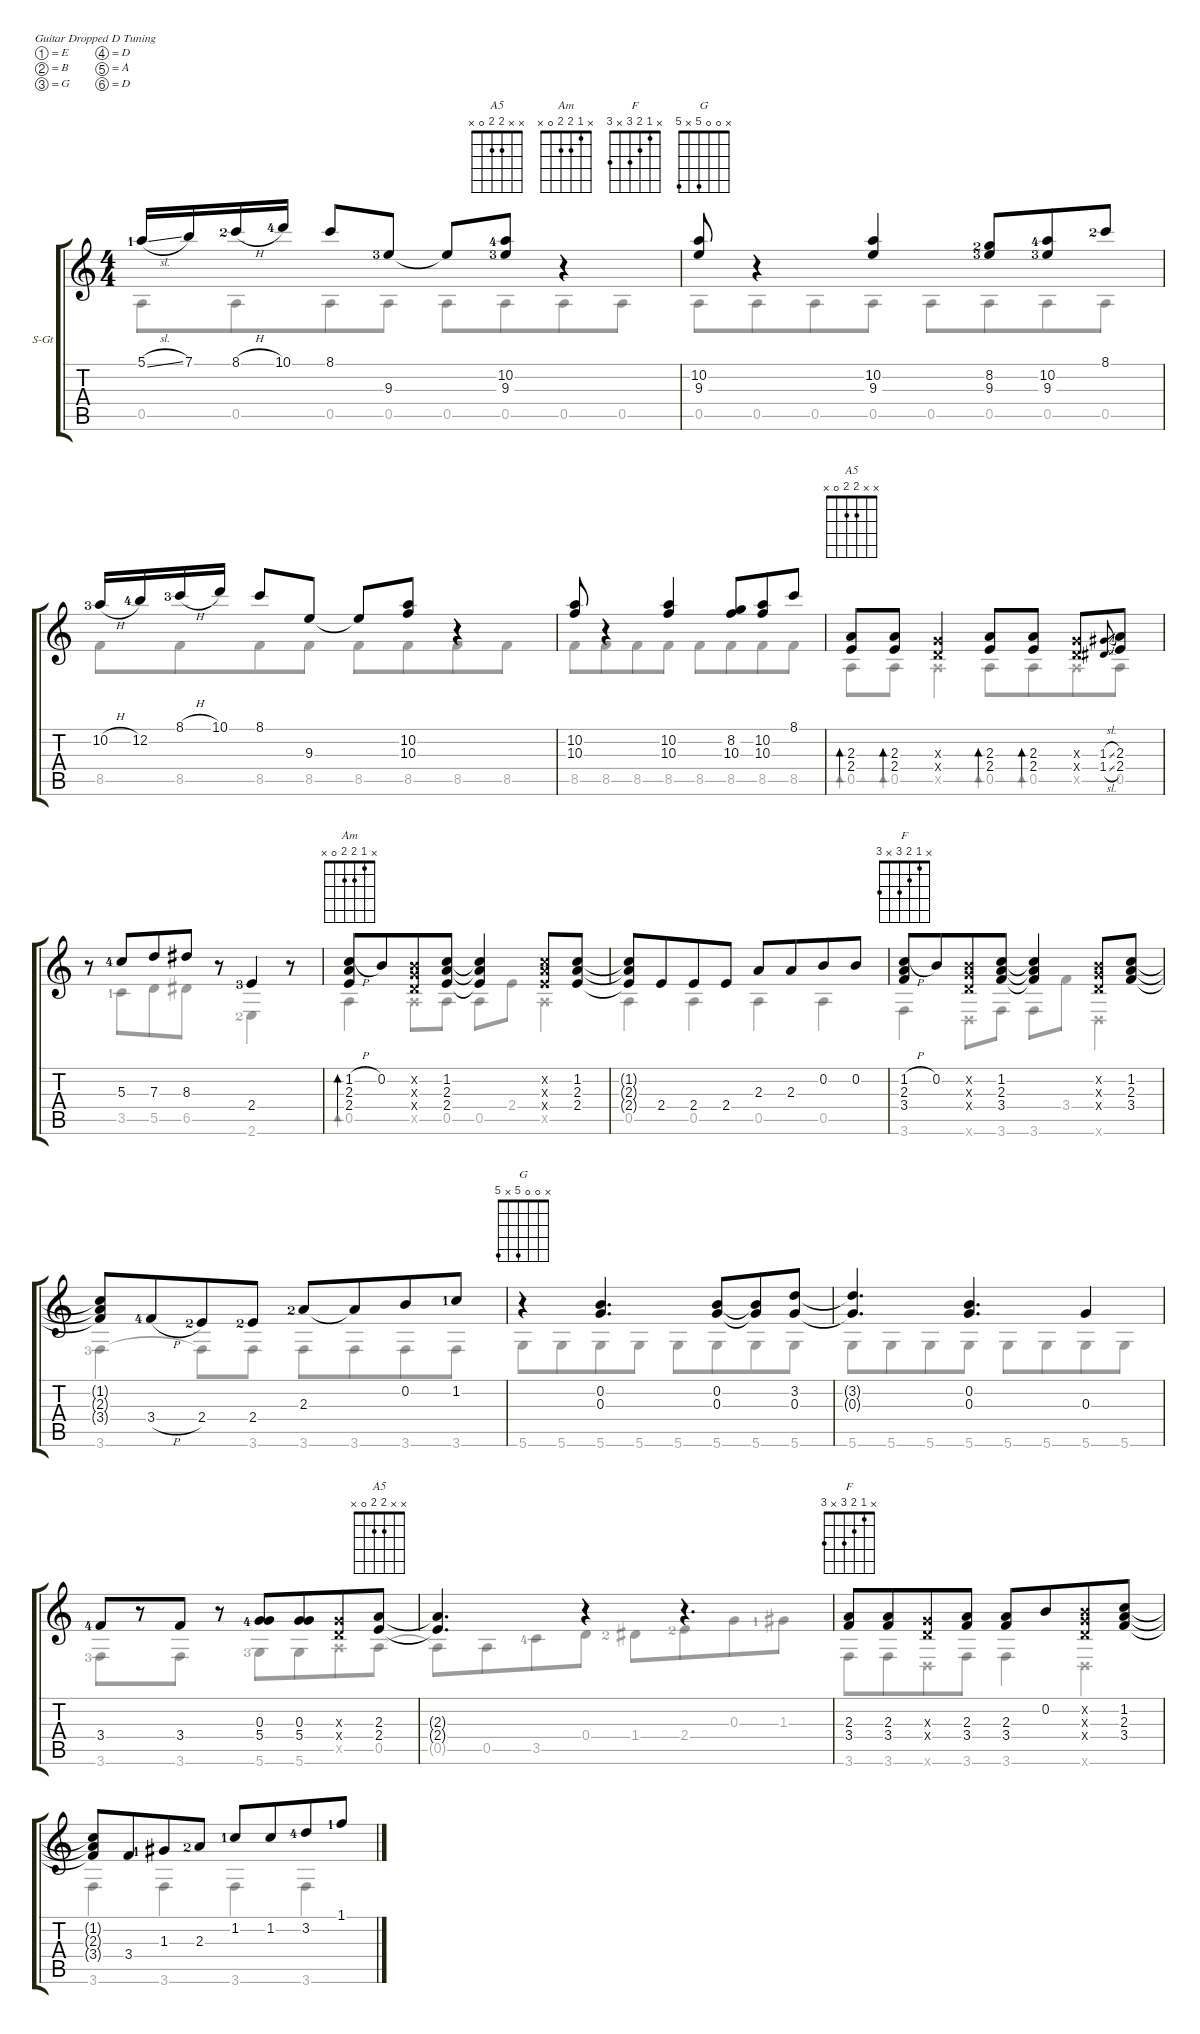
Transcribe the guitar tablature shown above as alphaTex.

\defaultSystemsLayout 4
\hideDynamics
\bracketExtendMode groupsimilarinstruments
\firstSystemTrackNameOrientation horizontal
\otherSystemsTrackNameOrientation horizontal
\chordDiagramsInScore
\defaultBarNumberDisplay Hide
\track ("Steel Guitar" "S-Gt") {instrument acousticguitarsteel}
\staff {score tabs}
\tuning (E4 B3 G3 D3 A2 D2)
\chord ("A5" x x 2 2 0 x)
\chord ("Am" x 1 2 2 0 x)
\chord ("F" x 1 2 3 x 3)
\chord ("G " x 0 0 5 x 5)
\voice
\ts (4 4)
\tempo (133 hide)
\clef g2
\ks aminor
5.1{sl lf 2}.16{dy mf instrument acousticguitarsteel} 7.1.16 8.1{h lf 3}.16 10.1{lf 5}.16 8.1.8 9.3{lf 4}.8 9.3{t}.8 (9.3{lf 4} 10.2{lf 5}).8 r.4 |
(10.2 9.3).8 r.4 (10.2 9.3).4 (8.2{lf 3} 9.3{lf 4}).8{beam merge} (10.2{lf 5} 9.3{lf 4}).8{beam merge} 8.1{lf 3}.8 |
10.2{h lf 4}.16 12.2{lf 5}.16 8.1{h lf 4}.16 10.1.16 8.1.8 9.3.8 9.3{t}.8 (10.3 10.2).8 r.4 |
(10.2 10.3).8 r.4 (10.2 10.3).4 (8.2 10.3).8{beam merge} (10.2 10.3).8{beam merge} 8.1.8 |
(2.3 2.4).8{bd 44 ch "A5"} (2.3 2.4).8{bd 44} (0.4{x} 0.3{x}).4 (2.3 2.4).8{bd 44} (2.4 2.3).8{bd 44} (0.4{x} 0.3{x}).8 (1.4{sl} 1.3{sl}).8{gr} (2.4 2.3).8 |
r.8 5.3{lf 5}.8{beam merge} 7.3.8{beam merge} 8.3.8 r.8 2.4{lf 4}.4 r.8 |
(1.2{h} 2.3 2.4).8{bd 44 ch "Am" beam merge} 0.2.8{beam merge} (0.3{x} 0.2{x} 0.4{x}).8{beam merge} (2.4 2.3 1.2).8 (2.4{t} 2.3{t} 1.2{t}).4 (2.4{x} 2.3{x} 1.2{x}).8 (2.4 2.3 1.2).8 |
(2.4{t} 2.3{t} 1.2{t}).8{beam merge} 2.4.8{beam merge} 2.4.8 2.4.8 2.3.8{beam merge} 2.3.8{beam merge} 0.2.8 0.2.8 |
(1.2{h} 2.3 3.4).8{ch "F" beam merge} 0.2.8{beam merge} (0.3{x} 0.2{x} 0.4{x}).8 (1.2 2.3 3.4).8 (1.2{t} 2.3{t} 3.4{t}).4 (0.4{x} 0.3{x} 0.2{x}).8 (1.2 2.3 3.4).8 |
(1.2{t} 2.3{t} 3.4{t}).8{beam merge} 3.4{h lf 5}.8{beam merge} 2.4{lf 3}.8 2.4{lf 3}.8 2.3{lf 3}.8{beam merge} 2.3{t}.8{beam merge} 0.2.8{beam merge} 1.2{lf 2}.8 |
r.4{ch "G "} (0.2 0.3).4{d} (0.2 0.3).8{beam merge} (0.2{t} 0.3{t}).8{beam merge} (3.2 0.3).8 |
(3.2{t} 0.3{t}).4{d} (0.2 0.3).4{d} 0.3.4 |
3.4{lf 5}.8{beam merge} r.8{beam merge} 3.4.8{beam split} r.8{beam split} (5.4{lf 5} 0.3).8{beam merge} (5.4 0.3).8{beam merge} (0.3{x} 0.4{x}).8{beam merge} (2.3 2.4).8{ch "A5" beam split} |
(2.3{t} 2.4{t}).4{d} r.4 r.4{d} |
(2.3 3.4).8{ch "F" beam merge} (2.3 3.4).8{beam merge} (0.3{x} 0.4{x}).8{beam merge} (2.3 3.4).8 (2.3 3.4).8{beam merge} 0.2.8{beam merge} (0.4{x} 0.3{x} 0.2{x}).8{beam merge} (1.2 2.3 3.4).8 |
(1.2{t} 2.3{t} 3.4{t}).8{beam merge} 3.4.8{beam merge} 1.3{lf 2}.8{beam merge} 2.3{lf 3}.8 1.2{lf 2}.8 1.2.8{beam merge} 3.2{lf 5}.8 1.1{lf 2}.8
\voice
\clef g2
\ottava regular
\simile none
\ks aminor
0.5.8{dy mf} 0.5.8{beam merge} 0.5.8 0.5.8 0.5.8 0.5.8{beam merge} 0.5.8 0.5.8 |
0.5.8 0.5.8{beam merge} 0.5.8{beam merge} 0.5.8{beam split} 0.5.8{beam merge} 0.5.8{beam merge} 0.5.8 0.5.8 |
8.5.8 8.5.8{beam merge} 8.5.8{beam merge} 8.5.8{beam split} 8.5.8{beam merge} 8.5.8{beam merge} 8.5.8{beam merge} 8.5.8{beam merge} |
8.5.8{beam merge} 8.5.8{beam merge} 8.5.8{beam merge} 8.5.8{beam split} 8.5.8{beam merge} 8.5.8{beam merge} 8.5.8 8.5.8 |
0.5.8{bd 44} 0.5.8{bd 44} 0.5{x}.4 0.5.8{bd 44} 0.5.8{bd 44 beam merge} 0.5{x}.8 0.5.8 |
r.8 3.5{lf 2}.8{beam merge} 5.5.8{beam merge} 6.5.8{beam merge} r.8{beam merge} 2.6{lf 3}.4{beam merge} r.8{beam merge} |
0.5.4{bd 44} 0.5{x}.8 0.5.8 0.5.8 2.4.8 0.5{x}.4 |
0.5.4 0.5.4 0.5.4 0.5.4 |
3.6.4 0.6{x}.8 3.6.8 3.6.8 3.4.8 0.6{x}.4 |
3.6{lf 4}.4 3.6{t}.8 3.6.8 3.6.8 3.6.8{beam merge} 3.6.8 3.6.8 |
5.6.8{beam merge} 5.6.8{beam merge} 5.6.8 5.6.8 5.6.8 5.6.8{beam merge} 5.6.8 5.6.8 |
5.6.8 5.6.8{beam merge} 5.6.8 5.6.8 5.6.8 5.6.8{beam merge} 5.6.8 5.6.8 |
3.6{lf 4}.8{beam merge} r.8{beam merge} 3.6.8{beam split} r.8{beam split} 5.6{lf 4}.8{beam merge} 5.6.8{beam merge} 0.5{x}.8{beam merge} 0.5.8{beam merge} |
0.5{t}.8{beam merge} 0.5.8{beam merge} 3.5{lf 5}.8 0.4.8 1.4{lf 3}.8{beam merge} 2.4{lf 3}.8{beam merge} 0.3.8 1.3{lf 2}.8 |
3.6.8 3.6.8{beam merge} 0.6{x}.8 3.6.8 3.6.4 0.6{x}.4 |
3.6.4 3.6.4 3.6.4 3.6.4
